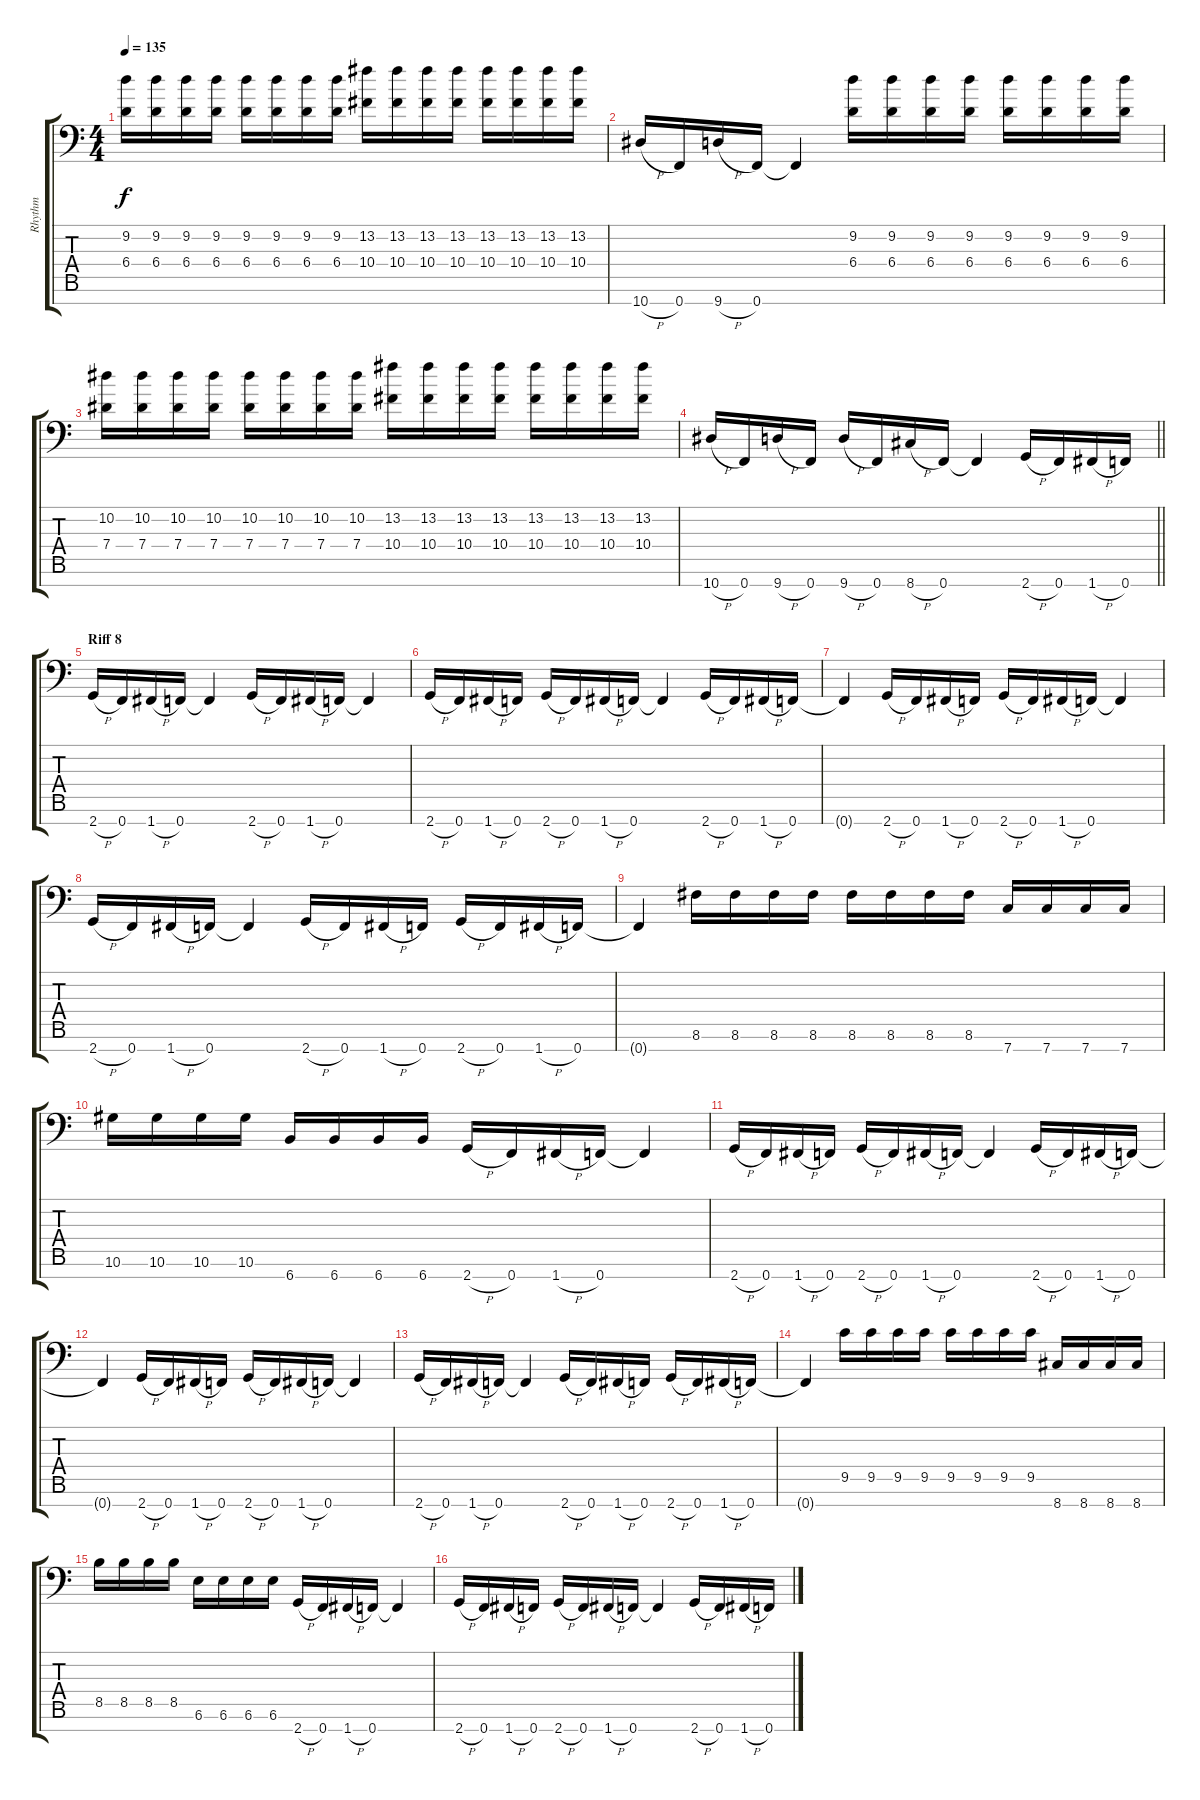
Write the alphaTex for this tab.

\track ("Rhythm" "Rhythm") {instrument distortionguitar}
\staff {score tabs}
\tuning (Bb3 F3 Db3 Ab2 Eb2 Bb1 F1) {hide}
\ts (4 4)
\tempo 135
\clef f4
\ks c
(9.2 6.4).16{dy f} (9.2 6.4).16 (9.2 6.4).16 (9.2 6.4).16 (9.2 6.4).16 (9.2 6.4).16 (9.2 6.4).16 (9.2 6.4).16 (13.2 10.4).16 (13.2 10.4).16 (13.2 10.4).16 (13.2 10.4).16 (13.2 10.4).16 (13.2 10.4).16 (13.2 10.4).16 (13.2 10.4).16 |
10.7{h}.16 0.7.16 9.7{h}.16 0.7.16 0.7{t}.4 (9.2 6.4).16 (9.2 6.4).16 (9.2 6.4).16 (9.2 6.4).16 (9.2 6.4).16 (9.2 6.4).16 (9.2 6.4).16 (9.2 6.4).16 |
(10.2 7.4).16 (10.2 7.4).16 (10.2 7.4).16 (10.2 7.4).16 (10.2 7.4).16 (10.2 7.4).16 (10.2 7.4).16 (10.2 7.4).16 (13.2 10.4).16 (13.2 10.4).16 (13.2 10.4).16 (13.2 10.4).16 (13.2 10.4).16 (13.2 10.4).16 (13.2 10.4).16 (13.2 10.4).16 |
\barLineRight lightlight
10.7{h}.16 0.7.16 9.7{h}.16 0.7.16 9.7{h}.16 0.7.16 8.7{h}.16 0.7.16 0.7{t}.4 2.7{h}.16 0.7.16 1.7{h}.16 0.7.16 |
\section ("" "Riff 8")
2.7{h}.16 0.7.16 1.7{h}.16 0.7.16 0.7{t}.4 2.7{h}.16 0.7.16 1.7{h}.16 0.7.16 0.7{t}.4 |
2.7{h}.16 0.7.16 1.7{h}.16 0.7.16 2.7{h}.16 0.7.16 1.7{h}.16 0.7.16 0.7{t}.4 2.7{h}.16 0.7.16 1.7{h}.16 0.7.16 |
0.7{t}.4 2.7{h}.16 0.7.16 1.7{h}.16 0.7.16 2.7{h}.16 0.7.16 1.7{h}.16 0.7.16 0.7{t}.4 |
2.7{h}.16 0.7.16 1.7{h}.16 0.7.16 0.7{t}.4 2.7{h}.16 0.7.16 1.7{h}.16 0.7.16 2.7{h}.16 0.7.16 1.7{h}.16 0.7.16 |
0.7{t}.4 8.6.16 8.6.16 8.6.16 8.6.16 8.6.16 8.6.16 8.6.16 8.6.16 7.7.16 7.7.16 7.7.16 7.7.16 |
10.6.16 10.6.16 10.6.16 10.6.16 6.7.16 6.7.16 6.7.16 6.7.16 2.7{h}.16 0.7.16 1.7{h}.16 0.7.16 0.7{t}.4 |
2.7{h}.16 0.7.16 1.7{h}.16 0.7.16 2.7{h}.16 0.7.16 1.7{h}.16 0.7.16 0.7{t}.4 2.7{h}.16 0.7.16 1.7{h}.16 0.7.16 |
0.7{t}.4 2.7{h}.16 0.7.16 1.7{h}.16 0.7.16 2.7{h}.16 0.7.16 1.7{h}.16 0.7.16 0.7{t}.4 |
2.7{h}.16 0.7.16 1.7{h}.16 0.7.16 0.7{t}.4 2.7{h}.16 0.7.16 1.7{h}.16 0.7.16 2.7{h}.16 0.7.16 1.7{h}.16 0.7.16 |
0.7{t}.4 9.5.16 9.5.16 9.5.16 9.5.16 9.5.16 9.5.16 9.5.16 9.5.16 8.7.16 8.7.16 8.7.16 8.7.16 |
8.5.16 8.5.16 8.5.16 8.5.16 6.6.16 6.6.16 6.6.16 6.6.16 2.7{h}.16 0.7.16 1.7{h}.16 0.7.16 0.7{t}.4 |
2.7{h}.16 0.7.16 1.7{h}.16 0.7.16 2.7{h}.16 0.7.16 1.7{h}.16 0.7.16 0.7{t}.4 2.7{h}.16 0.7.16 1.7{h}.16 0.7.16
